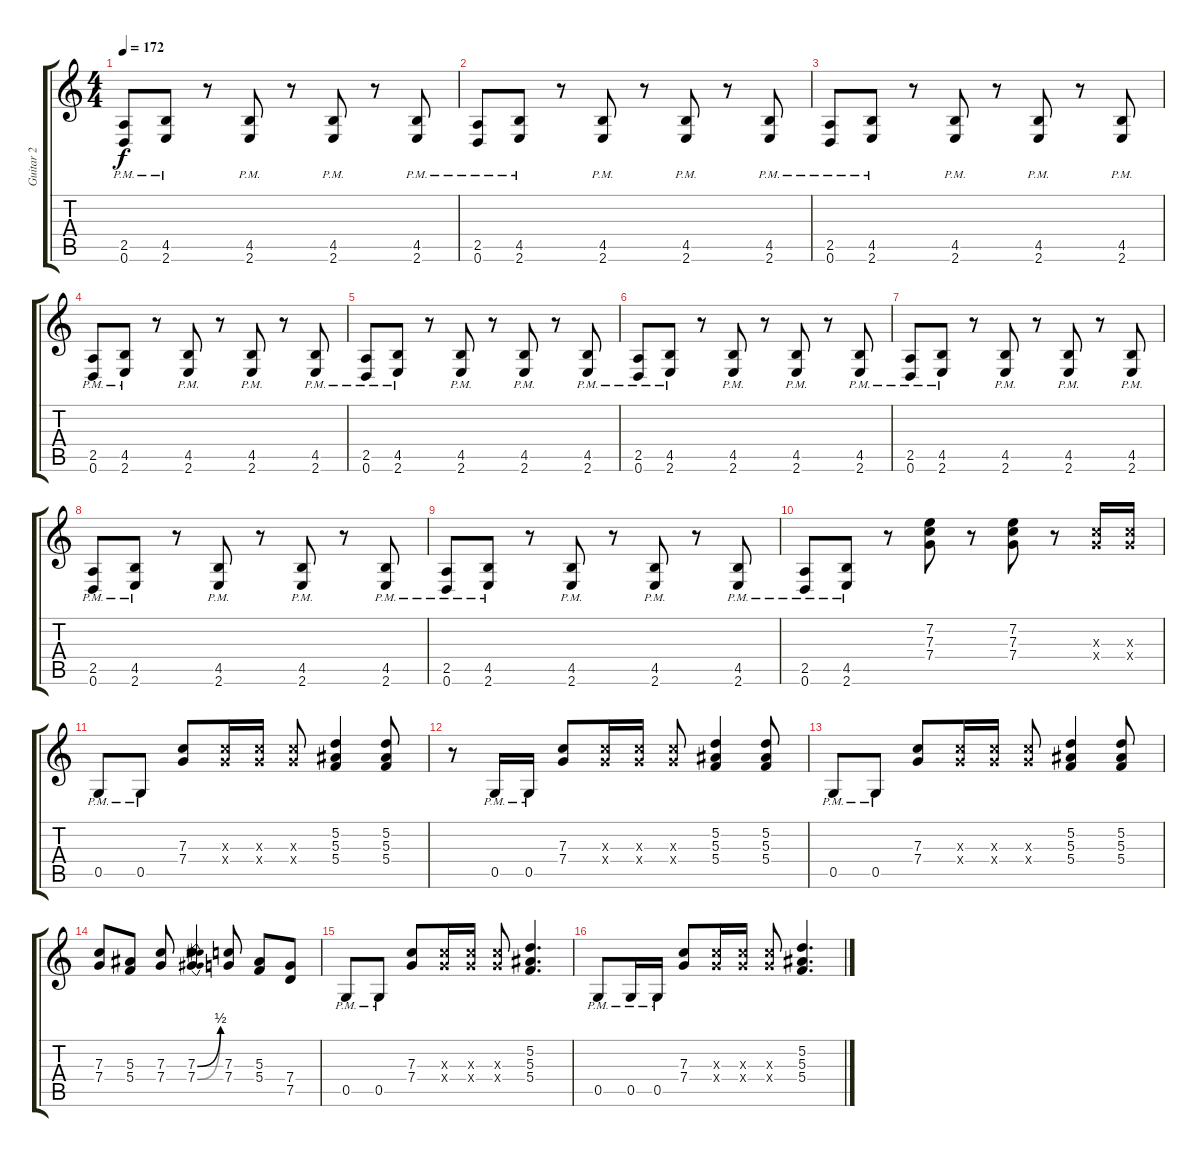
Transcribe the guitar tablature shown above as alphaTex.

\track ("Guitar 2" "Guitar 2") {instrument overdrivenguitar}
\staff {score tabs}
\tuning (D4 A3 F3 C3 G2 D2) {hide}
\ts (4 4)
\tempo 172
\clef g2
\ks c
(2.5{pm} 0.6{pm}).8{dy f} (4.5{pm} 2.6{pm}).8 r.8 (4.5{pm} 2.6{pm}).8 r.8 (4.5{pm} 2.6{pm}).8 r.8 (4.5{pm} 2.6{pm}).8 |
(2.5{pm} 0.6{pm}).8 (4.5{pm} 2.6{pm}).8 r.8 (4.5{pm} 2.6{pm}).8 r.8 (4.5{pm} 2.6{pm}).8 r.8 (4.5{pm} 2.6{pm}).8 |
(2.5{pm} 0.6{pm}).8 (4.5{pm} 2.6{pm}).8 r.8 (4.5{pm} 2.6{pm}).8 r.8 (4.5{pm} 2.6{pm}).8 r.8 (4.5{pm} 2.6{pm}).8 |
(2.5{pm} 0.6{pm}).8 (4.5{pm} 2.6{pm}).8 r.8 (4.5{pm} 2.6{pm}).8 r.8 (4.5{pm} 2.6{pm}).8 r.8 (4.5{pm} 2.6{pm}).8 |
(2.5{pm} 0.6{pm}).8 (4.5{pm} 2.6{pm}).8 r.8 (4.5{pm} 2.6{pm}).8 r.8 (4.5{pm} 2.6{pm}).8 r.8 (4.5{pm} 2.6{pm}).8 |
(2.5{pm} 0.6{pm}).8 (4.5{pm} 2.6{pm}).8 r.8 (4.5{pm} 2.6{pm}).8 r.8 (4.5{pm} 2.6{pm}).8 r.8 (4.5{pm} 2.6{pm}).8 |
(2.5{pm} 0.6{pm}).8 (4.5{pm} 2.6{pm}).8 r.8 (4.5{pm} 2.6{pm}).8 r.8 (4.5{pm} 2.6{pm}).8 r.8 (4.5{pm} 2.6{pm}).8 |
(2.5{pm} 0.6{pm}).8 (4.5{pm} 2.6{pm}).8 r.8 (4.5{pm} 2.6{pm}).8 r.8 (4.5{pm} 2.6{pm}).8 r.8 (4.5{pm} 2.6{pm}).8 |
(2.5{pm} 0.6{pm}).8 (4.5{pm} 2.6{pm}).8 r.8 (4.5{pm} 2.6{pm}).8 r.8 (4.5{pm} 2.6{pm}).8 r.8 (4.5{pm} 2.6{pm}).8 |
(2.5{pm} 0.6{pm}).8 (4.5{pm} 2.6{pm}).8 r.8 (7.2 7.3 7.4).8 r.8 (7.2 7.3 7.4).8 r.8 (7.3{x} 7.4{x}).16 (7.3{x} 7.4{x}).16 |
0.5{pm}.8 0.5{pm}.8 (7.3 7.4).8 (7.3{x} 7.4{x}).16 (7.3{x} 7.4{x}).16 (7.3{x} 7.4{x}).8 (5.2 5.3 5.4).4 (5.2 5.3 5.4).8 |
r.8 0.5{pm}.16 0.5{pm}.16 (7.3 7.4).8 (7.3{x} 7.4{x}).16 (7.3{x} 7.4{x}).16 (7.3{x} 7.4{x}).8 (5.2 5.3 5.4).4 (5.2 5.3 5.4).8 |
0.5{pm}.8 0.5{pm}.8 (7.3 7.4).8 (7.3{x} 7.4{x}).16 (7.3{x} 7.4{x}).16 (7.3{x} 7.4{x}).8 (5.2 5.3 5.4).4 (5.2 5.3 5.4).8 |
(7.3 7.4).8 (5.3 5.4).8 (7.3 7.4).8 (7.3{be (bend 0 0 60 2)} 7.4{be (bend 0 0 60 2)}).4 (7.3 7.4).8 (5.3 5.4).8 (7.4 7.5).8 |
0.5{pm}.8 0.5{pm}.8 (7.3 7.4).8 (7.3{x} 7.4{x}).16 (7.3{x} 7.4{x}).16 (7.3{x} 7.4{x}).8 (5.2 5.3 5.4).4{d} |
0.5{pm}.8 0.5{pm}.16 0.5{pm}.16 (7.3 7.4).8 (7.3{x} 7.4{x}).16 (7.3{x} 7.4{x}).16 (7.3{x} 7.4{x}).8 (5.2 5.3 5.4).4{d}
